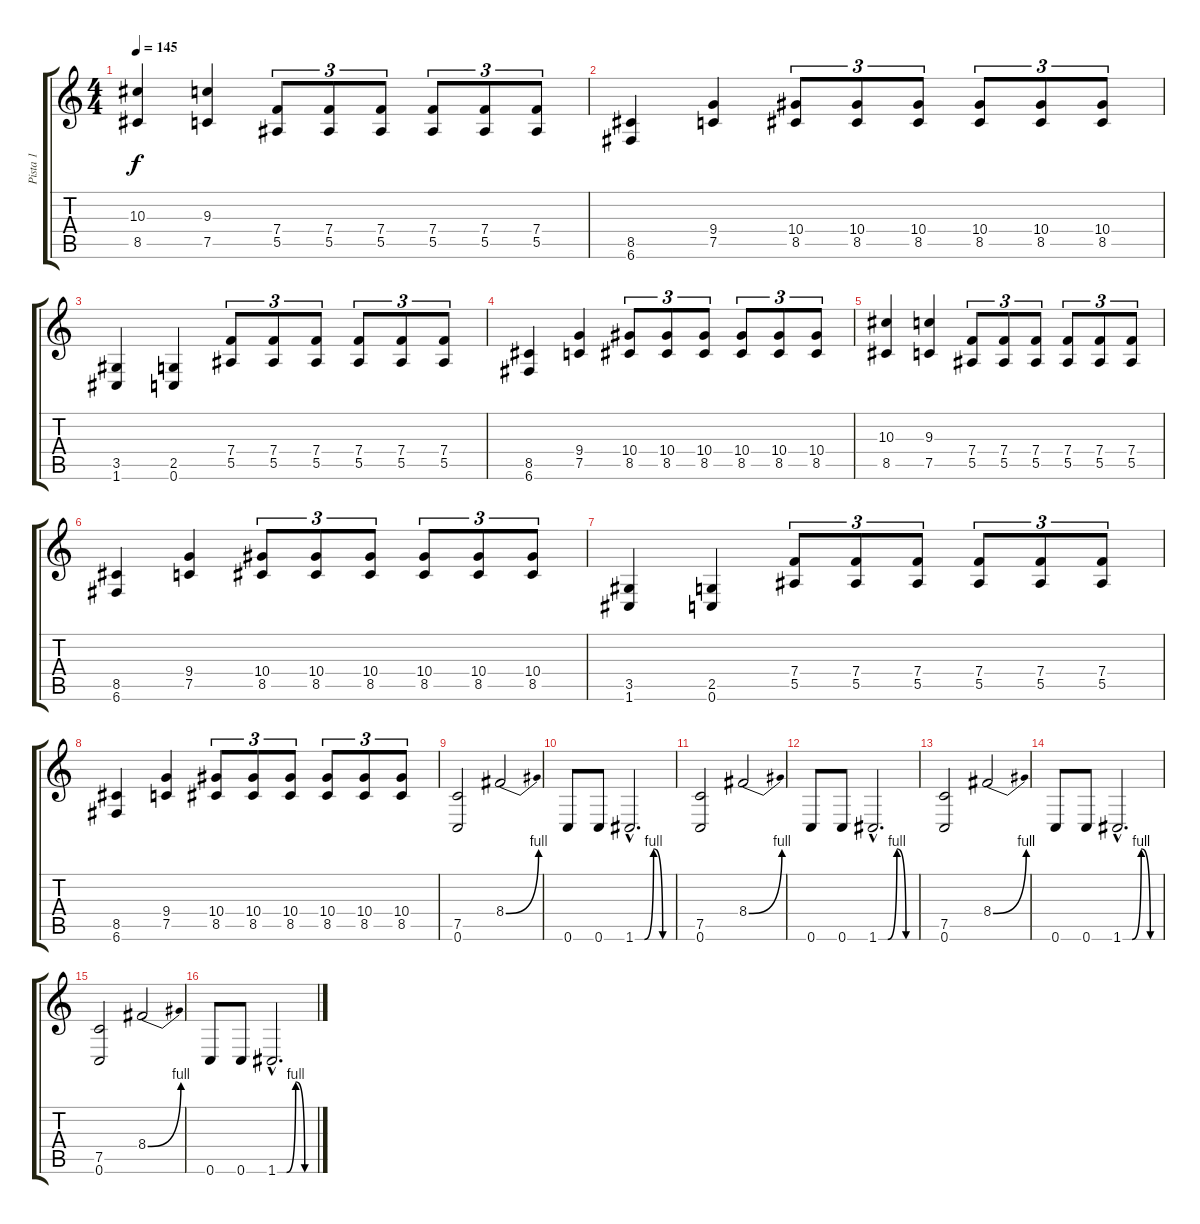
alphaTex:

\track ("Pista 1" "Pista 1") {instrument distortionguitar}
\staff {score tabs}
\tuning (C4 G3 Eb3 Bb2 F2 C2) {hide}
\ts (4 4)
\tempo 145
\clef g2
\ks c
(10.3 8.5).4{dy f} (9.3 7.5).4 (7.4 5.5).8{tu (3 2)} (7.4 5.5).8{tu (3 2)} (7.4 5.5).8{tu (3 2)} (7.4 5.5).8{tu (3 2)} (7.4 5.5).8{tu (3 2)} (7.4 5.5).8{tu (3 2)} |
(8.5 6.6).4 (9.4 7.5).4 (10.4 8.5).8{tu (3 2)} (10.4 8.5).8{tu (3 2)} (10.4 8.5).8{tu (3 2)} (10.4 8.5).8{tu (3 2)} (10.4 8.5).8{tu (3 2)} (10.4 8.5).8{tu (3 2)} |
(3.5 1.6).4 (2.5 0.6).4 (7.4 5.5).8{tu (3 2)} (7.4 5.5).8{tu (3 2)} (7.4 5.5).8{tu (3 2)} (7.4 5.5).8{tu (3 2)} (7.4 5.5).8{tu (3 2)} (7.4 5.5).8{tu (3 2)} |
(8.5 6.6).4 (9.4 7.5).4 (10.4 8.5).8{tu (3 2)} (10.4 8.5).8{tu (3 2)} (10.4 8.5).8{tu (3 2)} (10.4 8.5).8{tu (3 2)} (10.4 8.5).8{tu (3 2)} (10.4 8.5).8{tu (3 2)} |
(10.3 8.5).4 (9.3 7.5).4 (7.4 5.5).8{tu (3 2)} (7.4 5.5).8{tu (3 2)} (7.4 5.5).8{tu (3 2)} (7.4 5.5).8{tu (3 2)} (7.4 5.5).8{tu (3 2)} (7.4 5.5).8{tu (3 2)} |
(8.5 6.6).4 (9.4 7.5).4 (10.4 8.5).8{tu (3 2)} (10.4 8.5).8{tu (3 2)} (10.4 8.5).8{tu (3 2)} (10.4 8.5).8{tu (3 2)} (10.4 8.5).8{tu (3 2)} (10.4 8.5).8{tu (3 2)} |
(3.5 1.6).4 (2.5 0.6).4 (7.4 5.5).8{tu (3 2)} (7.4 5.5).8{tu (3 2)} (7.4 5.5).8{tu (3 2)} (7.4 5.5).8{tu (3 2)} (7.4 5.5).8{tu (3 2)} (7.4 5.5).8{tu (3 2)} |
(8.5 6.6).4 (9.4 7.5).4 (10.4 8.5).8{tu (3 2)} (10.4 8.5).8{tu (3 2)} (10.4 8.5).8{tu (3 2)} (10.4 8.5).8{tu (3 2)} (10.4 8.5).8{tu (3 2)} (10.4 8.5).8{tu (3 2)} |
(7.5 0.6).2 8.4{be (bend 0 0 60 4)}.2{instrument guitarharmonics} |
0.6.8{instrument distortionguitar} 0.6.8 1.6{be (custom 0 0 15 0 30 4 45 0 60 0) hac}.2{d} |
(7.5 0.6).2 8.4{be (bend 0 0 60 4)}.2{instrument guitarharmonics} |
0.6.8{instrument distortionguitar} 0.6.8 1.6{be (custom 0 0 15 0 30 4 45 0 60 0) hac}.2{d} |
(7.5 0.6).2 8.4{be (bend 0 0 60 4)}.2{instrument guitarharmonics} |
0.6.8{instrument distortionguitar} 0.6.8 1.6{be (custom 0 0 15 0 30 4 45 0 60 0) hac}.2{d} |
(7.5 0.6).2 8.4{be (bend 0 0 60 4)}.2{instrument guitarharmonics} |
0.6.8{instrument distortionguitar} 0.6.8 1.6{be (custom 0 0 15 0 30 4 45 0 60 0) hac}.2{d}
